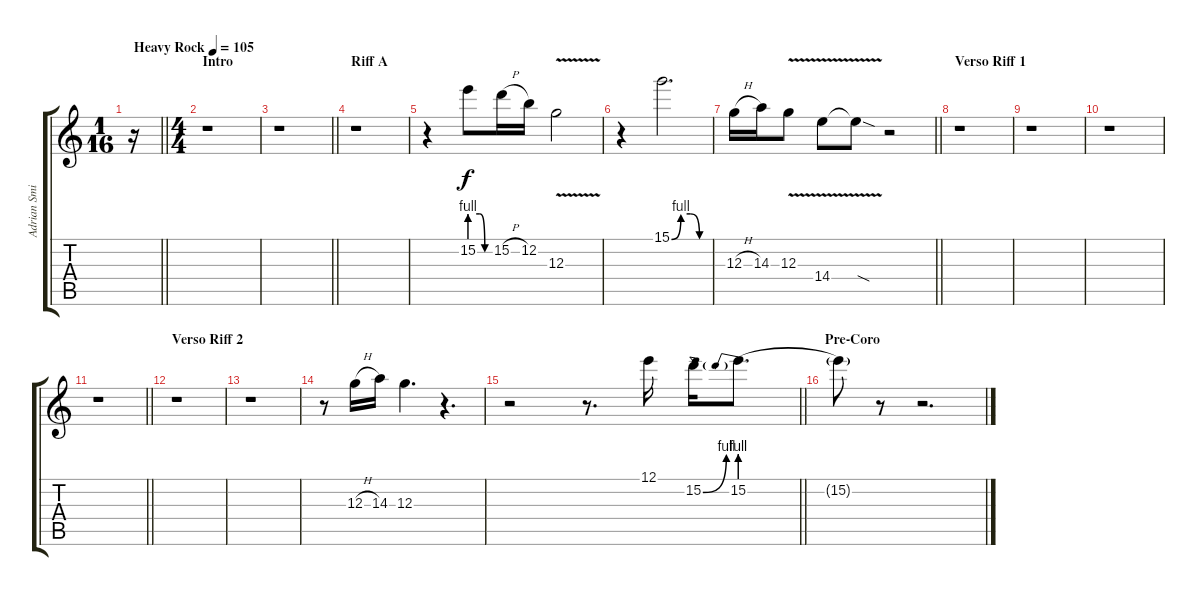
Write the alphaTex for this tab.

\track ("Adrian Smith" "Adrian Smi") {instrument distortionguitar}
\staff {score tabs}
\tuning (E4 B3 G3 D3 A2 E2) {hide}
\ts (1 16)
\tempo (105 "Heavy Rock")
\clef g2
\barLineRight lightlight
\ks c
r.16{dy f instrument distortionguitar} |
\ts (4 4)
\section ("" "Intro")
r.1 |
\barLineRight lightlight
r.1 |
\section ("" "Riff A")
r.1 |
r.4 15.2{be (custom 0 4 30 4 45 0 60 0)}.8 15.2{h}.16 12.2.16 12.3{v}.2 |
r.4 15.1{be (custom 0 0 15 4 30 4 45 0 60 0)}.2{d} |
\barLineRight lightlight
12.3{h}.16 14.3.16 12.3{v}.8 14.4{v}.8 14.4{sod t}.8 r.2 |
\section ("" "Verso Riff 1")
r.1 |
r.1 |
r.1 |
\barLineRight lightlight
r.1 |
\section ("" "Verso Riff 2")
r.1 |
r.1 |
r.8 12.3{h}.16 14.3.16 12.3.4{d} r.4{d} |
\barLineRight lightlight
r.2 r.8{d} 12.1.16 15.2{be (bend 0 0 60 4)}.16 15.2{be (prebend 0 4 60 4)}.8{d} |
\section ("" "Pre-Coro")
15.2{t}.8 r.8 r.2{d}
